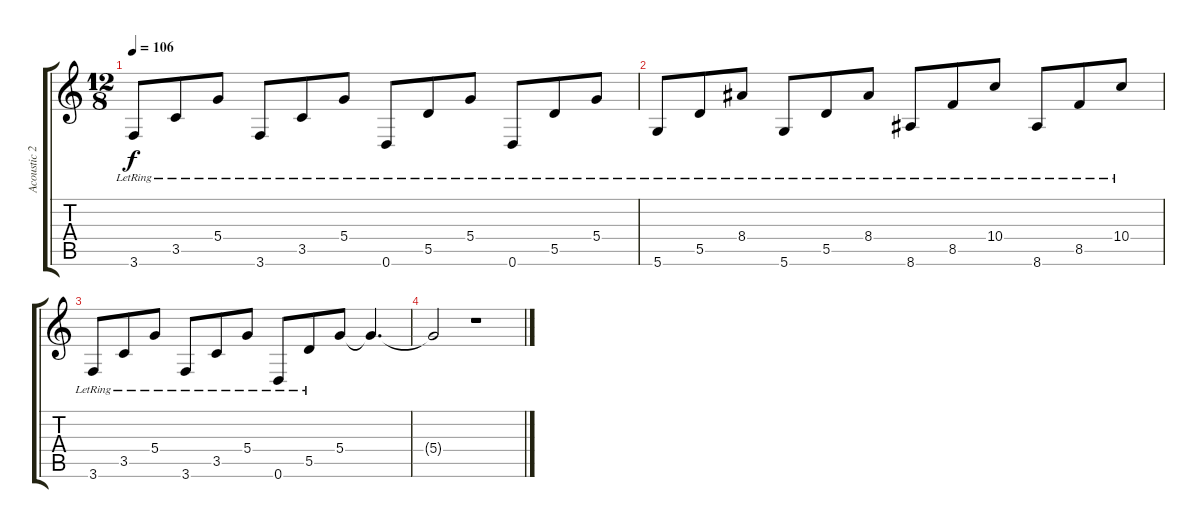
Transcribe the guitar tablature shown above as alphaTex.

\track ("Acoustic 2" "Acoustic 2") {instrument acousticguitarsteel}
\staff {score tabs}
\tuning (E4 B3 G3 D3 A2 D2) {hide}
\ts (12 8)
\tempo 106
\clef g2
\ks c
3.6{lr}.8{dy f} 3.5{lr}.8 5.4{lr}.8 3.6{lr}.8 3.5{lr}.8 5.4{lr}.8 0.6{lr}.8 5.5{lr}.8 5.4{lr}.8 0.6{lr}.8 5.5{lr}.8 5.4{lr}.8 |
5.6{lr}.8 5.5{lr}.8 8.4{lr}.8 5.6{lr}.8 5.5{lr}.8 8.4{lr}.8 8.6{lr}.8 8.5{lr}.8 10.4{lr}.8 8.6{lr}.8 8.5{lr}.8 10.4{lr}.8 |
3.6{lr}.8 3.5{lr}.8 5.4{lr}.8 3.6{lr}.8 3.5{lr}.8 5.4{lr}.8 0.6{lr}.8 5.5{lr}.8 5.4.8 5.4{t}.4{d} |
5.4{t}.2 r.1
